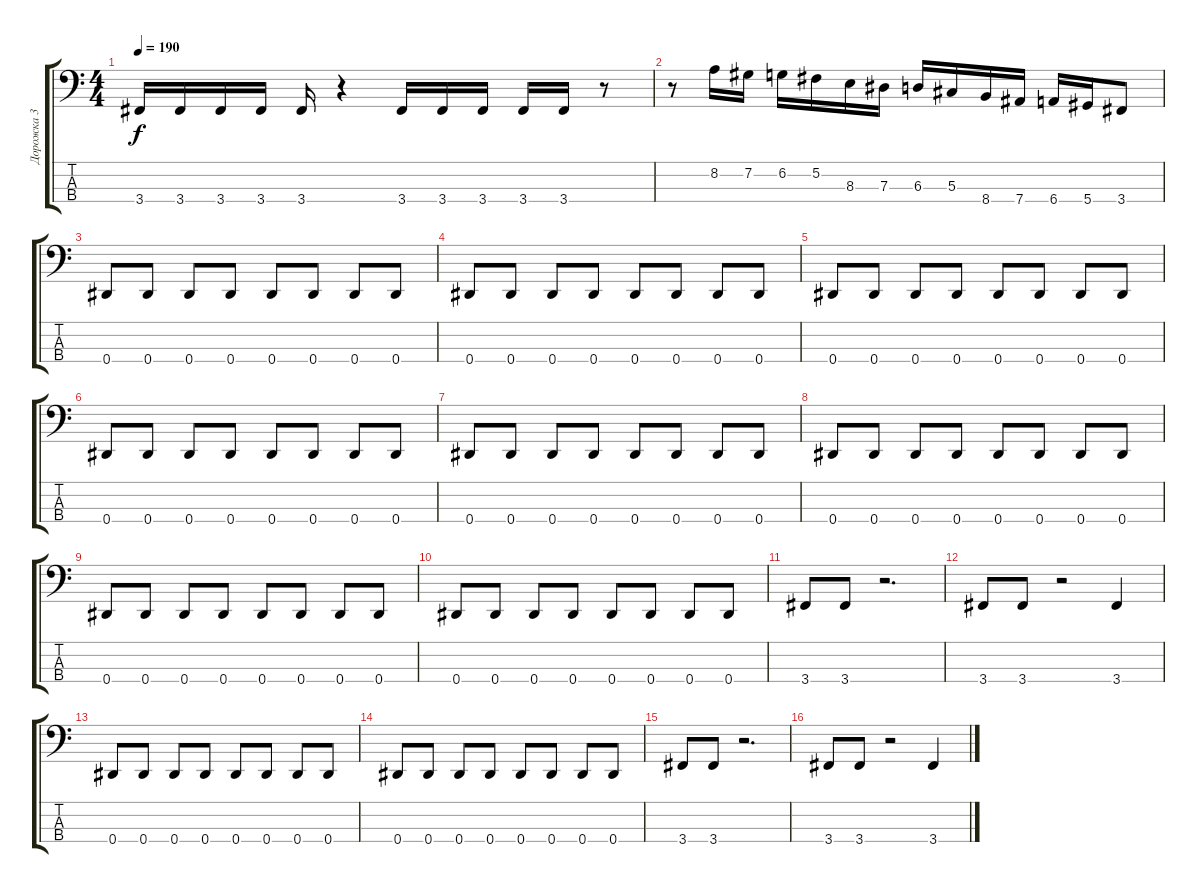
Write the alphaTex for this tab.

\track ("Дорожка 3" "Дорожка 3") {instrument electricbasspick}
\staff {score tabs}
\tuning (Gb2 Db2 Ab1 Eb1) {hide}
\ts (4 4)
\tempo 190
\clef f4
\ks c
3.4.16{dy f} 3.4.16 3.4.16 3.4.16 3.4.16 r.4 3.4.16 3.4.16 3.4.16 3.4.16 3.4.16 r.8 |
r.8 8.2.16 7.2.16 6.2.16 5.2.16 8.3.16 7.3.16 6.3.16 5.3.16 8.4.16 7.4.16 6.4.16 5.4.16 3.4.8 |
0.4.8 0.4.8 0.4.8 0.4.8 0.4.8 0.4.8 0.4.8 0.4.8 |
0.4.8 0.4.8 0.4.8 0.4.8 0.4.8 0.4.8 0.4.8 0.4.8 |
0.4.8 0.4.8 0.4.8 0.4.8 0.4.8 0.4.8 0.4.8 0.4.8 |
0.4.8 0.4.8 0.4.8 0.4.8 0.4.8 0.4.8 0.4.8 0.4.8 |
0.4.8 0.4.8 0.4.8 0.4.8 0.4.8 0.4.8 0.4.8 0.4.8 |
0.4.8 0.4.8 0.4.8 0.4.8 0.4.8 0.4.8 0.4.8 0.4.8 |
0.4.8 0.4.8 0.4.8 0.4.8 0.4.8 0.4.8 0.4.8 0.4.8 |
0.4.8 0.4.8 0.4.8 0.4.8 0.4.8 0.4.8 0.4.8 0.4.8 |
3.4.8 3.4.8 r.2{d} |
3.4.8 3.4.8 r.2 3.4.4 |
0.4.8 0.4.8 0.4.8 0.4.8 0.4.8 0.4.8 0.4.8 0.4.8 |
0.4.8 0.4.8 0.4.8 0.4.8 0.4.8 0.4.8 0.4.8 0.4.8 |
3.4.8 3.4.8 r.2{d} |
3.4.8 3.4.8 r.2 3.4.4
